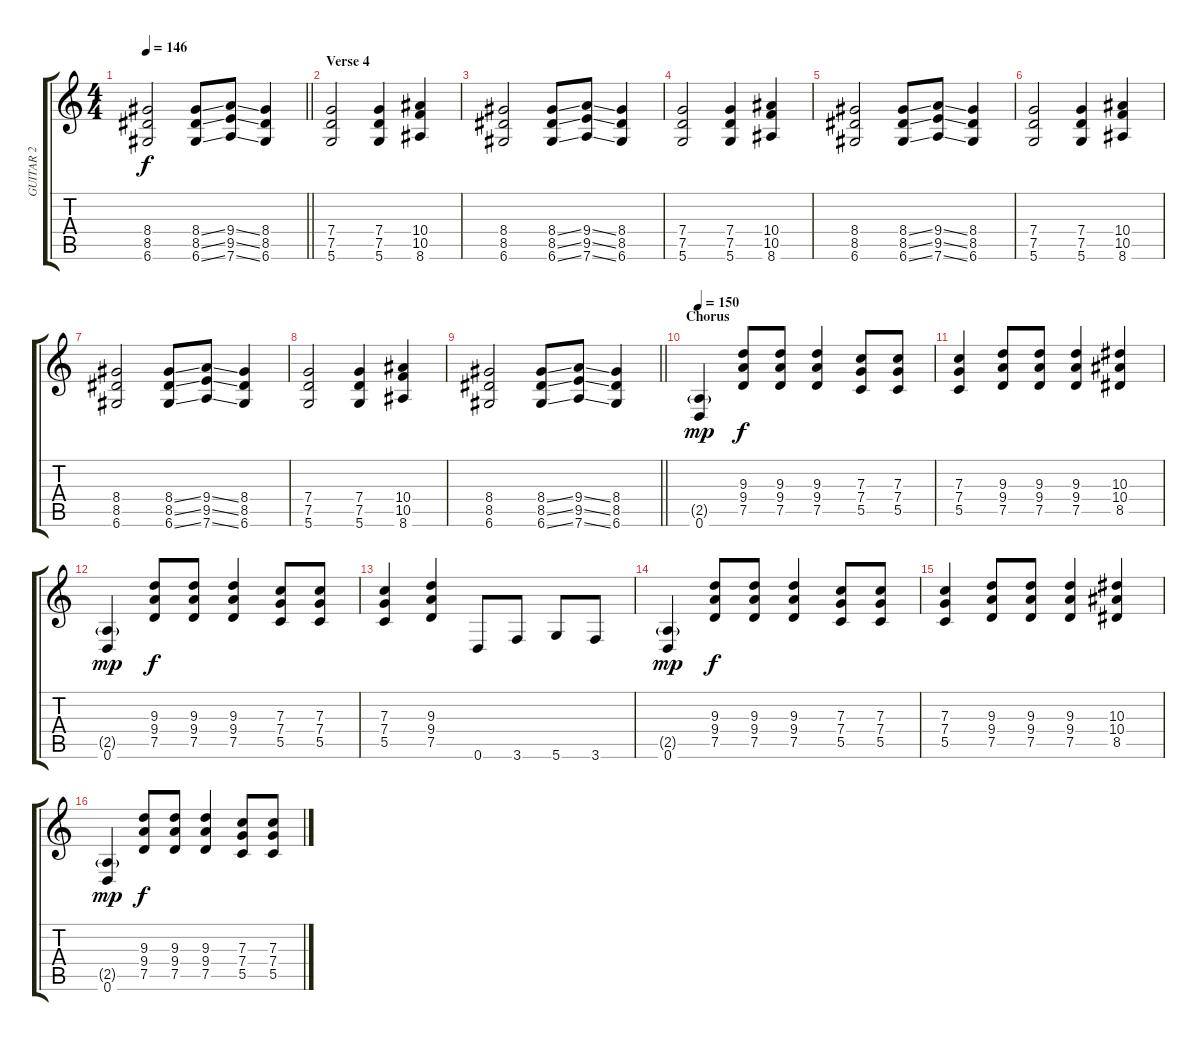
\track ("GUITAR 2" "GUITAR 2") {instrument overdrivenguitar}
\staff {score tabs}
\tuning (D4 A3 F3 C3 G2 D2) {hide}
\ts (4 4)
\tempo 146
\clef g2
\barLineRight lightlight
\ks c
(8.4 8.5 6.6).2{dy f} (8.4{ss} 8.5{ss} 6.6{ss}).8 (9.4{ss} 9.5{ss} 7.6{ss}).8 (8.4 8.5 6.6).4 |
\section ("" "Verse 4")
(7.4 7.5 5.6).2 (7.4 7.5 5.6).4 (10.4 10.5 8.6).4 |
(8.4 8.5 6.6).2 (8.4{ss} 8.5{ss} 6.6{ss}).8 (9.4{ss} 9.5{ss} 7.6{ss}).8 (8.4 8.5 6.6).4 |
(7.4 7.5 5.6).2 (7.4 7.5 5.6).4 (10.4 10.5 8.6).4 |
(8.4 8.5 6.6).2 (8.4{ss} 8.5{ss} 6.6{ss}).8 (9.4{ss} 9.5{ss} 7.6{ss}).8 (8.4 8.5 6.6).4 |
(7.4 7.5 5.6).2 (7.4 7.5 5.6).4 (10.4 10.5 8.6).4 |
(8.4 8.5 6.6).2 (8.4{ss} 8.5{ss} 6.6{ss}).8 (9.4{ss} 9.5{ss} 7.6{ss}).8 (8.4 8.5 6.6).4 |
(7.4 7.5 5.6).2 (7.4 7.5 5.6).4 (10.4 10.5 8.6).4 |
\barLineRight lightlight
(8.4 8.5 6.6).2 (8.4{ss} 8.5{ss} 6.6{ss}).8 (9.4{ss} 9.5{ss} 7.6{ss}).8 (8.4 8.5 6.6).4 |
\section ("" "Chorus")
\tempo 150
(2.5{g} 0.6).4{dy mp} (9.3 9.4 7.5).8{dy f} (9.3 9.4 7.5).8 (9.3 9.4 7.5).4 (7.3 7.4 5.5).8 (7.3 7.4 5.5).8 |
(7.3 7.4 5.5).4 (9.3 9.4 7.5).8 (9.3 9.4 7.5).8 (9.3 9.4 7.5).4 (10.3 10.4 8.5).4 |
(2.5{g} 0.6).4{dy mp} (9.3 9.4 7.5).8{dy f} (9.3 9.4 7.5).8 (9.3 9.4 7.5).4 (7.3 7.4 5.5).8 (7.3 7.4 5.5).8 |
(7.3 7.4 5.5).4 (9.3 9.4 7.5).4 0.6.8 3.6.8 5.6.8 3.6.8 |
(2.5{g} 0.6).4{dy mp} (9.3 9.4 7.5).8{dy f} (9.3 9.4 7.5).8 (9.3 9.4 7.5).4 (7.3 7.4 5.5).8 (7.3 7.4 5.5).8 |
(7.3 7.4 5.5).4 (9.3 9.4 7.5).8 (9.3 9.4 7.5).8 (9.3 9.4 7.5).4 (10.3 10.4 8.5).4 |
(2.5{g} 0.6).4{dy mp} (9.3 9.4 7.5).8{dy f} (9.3 9.4 7.5).8 (9.3 9.4 7.5).4 (7.3 7.4 5.5).8 (7.3 7.4 5.5).8
